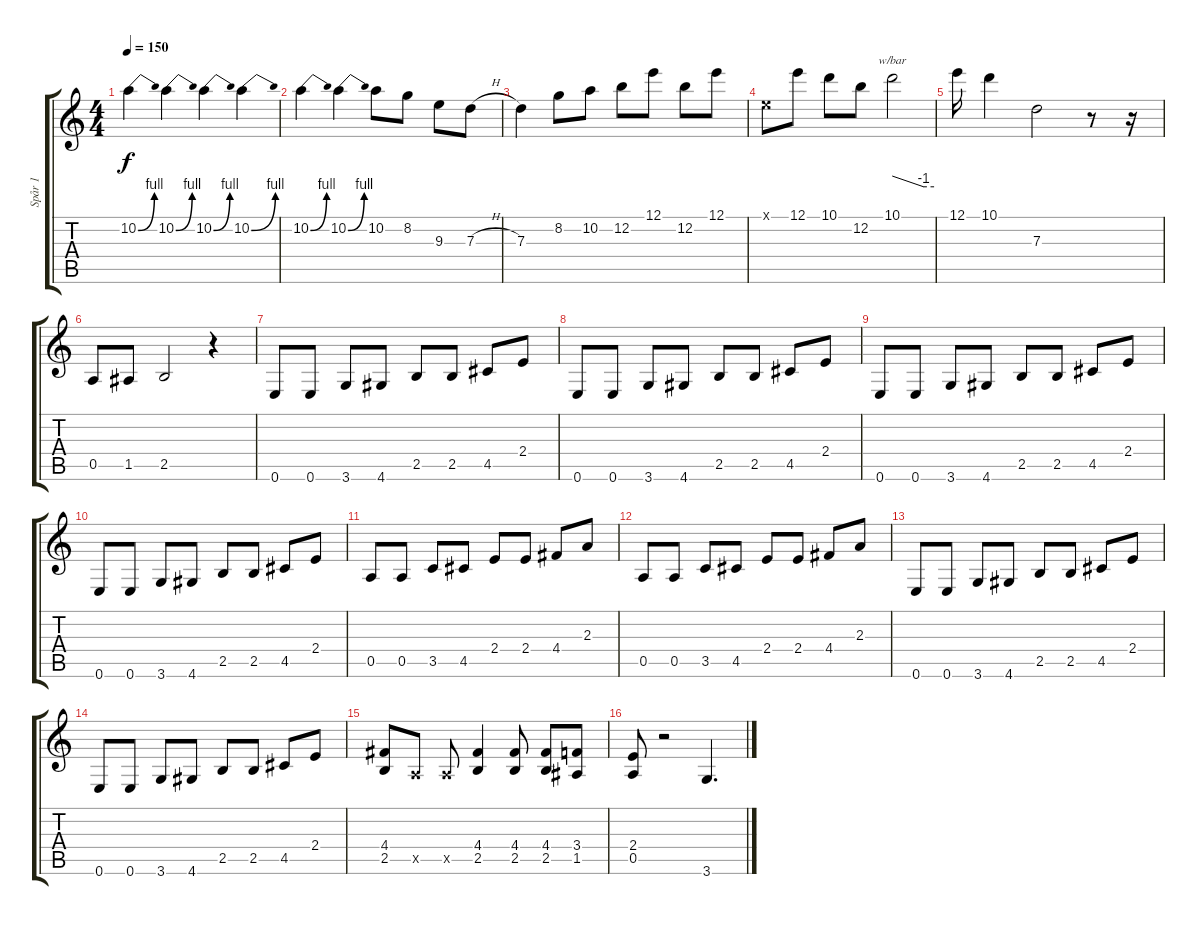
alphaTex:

\track ("Spår 1" "Spår 1") {instrument overdrivenguitar}
\staff {score tabs}
\tuning (E4 B3 G3 D3 A2 E2) {hide}
\ts (4 4)
\tempo 150
\clef g2
\ks c
10.2{be (bend 0 0 60 4)}.4{dy f} 10.2{be (bend 0 0 60 4)}.4 10.2{be (bend 0 0 60 4)}.4 10.2{be (bend 0 0 60 4)}.4 |
10.2{be (bend 0 0 60 4)}.4 10.2{be (bend 0 0 60 4)}.4 10.2.8 8.2.8 9.3.8 7.3{h}.8 |
7.3.4 8.2.8 10.2.8 12.2.8 12.1.8 12.2.8 12.1.8 |
0.1{x}.8 12.1.8 10.1.8 12.2.8 10.1.2{tbe (custom default 0 0 45 -4 60 -4)} |
12.1.16 10.1.4 7.3.2 r.8 r.16 |
0.5.8 1.5.8 2.5.2 r.4 |
0.6.8 0.6.8 3.6.8 4.6.8 2.5.8 2.5.8 4.5.8 2.4.8 |
0.6.8 0.6.8 3.6.8 4.6.8 2.5.8 2.5.8 4.5.8 2.4.8 |
0.6.8 0.6.8 3.6.8 4.6.8 2.5.8 2.5.8 4.5.8 2.4.8 |
0.6.8 0.6.8 3.6.8 4.6.8 2.5.8 2.5.8 4.5.8 2.4.8 |
0.5.8 0.5.8 3.5.8 4.5.8 2.4.8 2.4.8 4.4.8 2.3.8 |
0.5.8 0.5.8 3.5.8 4.5.8 2.4.8 2.4.8 4.4.8 2.3.8 |
0.6.8 0.6.8 3.6.8 4.6.8 2.5.8 2.5.8 4.5.8 2.4.8 |
0.6.8 0.6.8 3.6.8 4.6.8 2.5.8 2.5.8 4.5.8 2.4.8 |
(4.4 2.5).8 0.5{x}.8 0.5{x}.8 (4.4 2.5).4 (4.4 2.5).8 (4.4 2.5).8 (3.4 1.5).8 |
(2.4 0.5).8 r.2 3.6.4{d}
